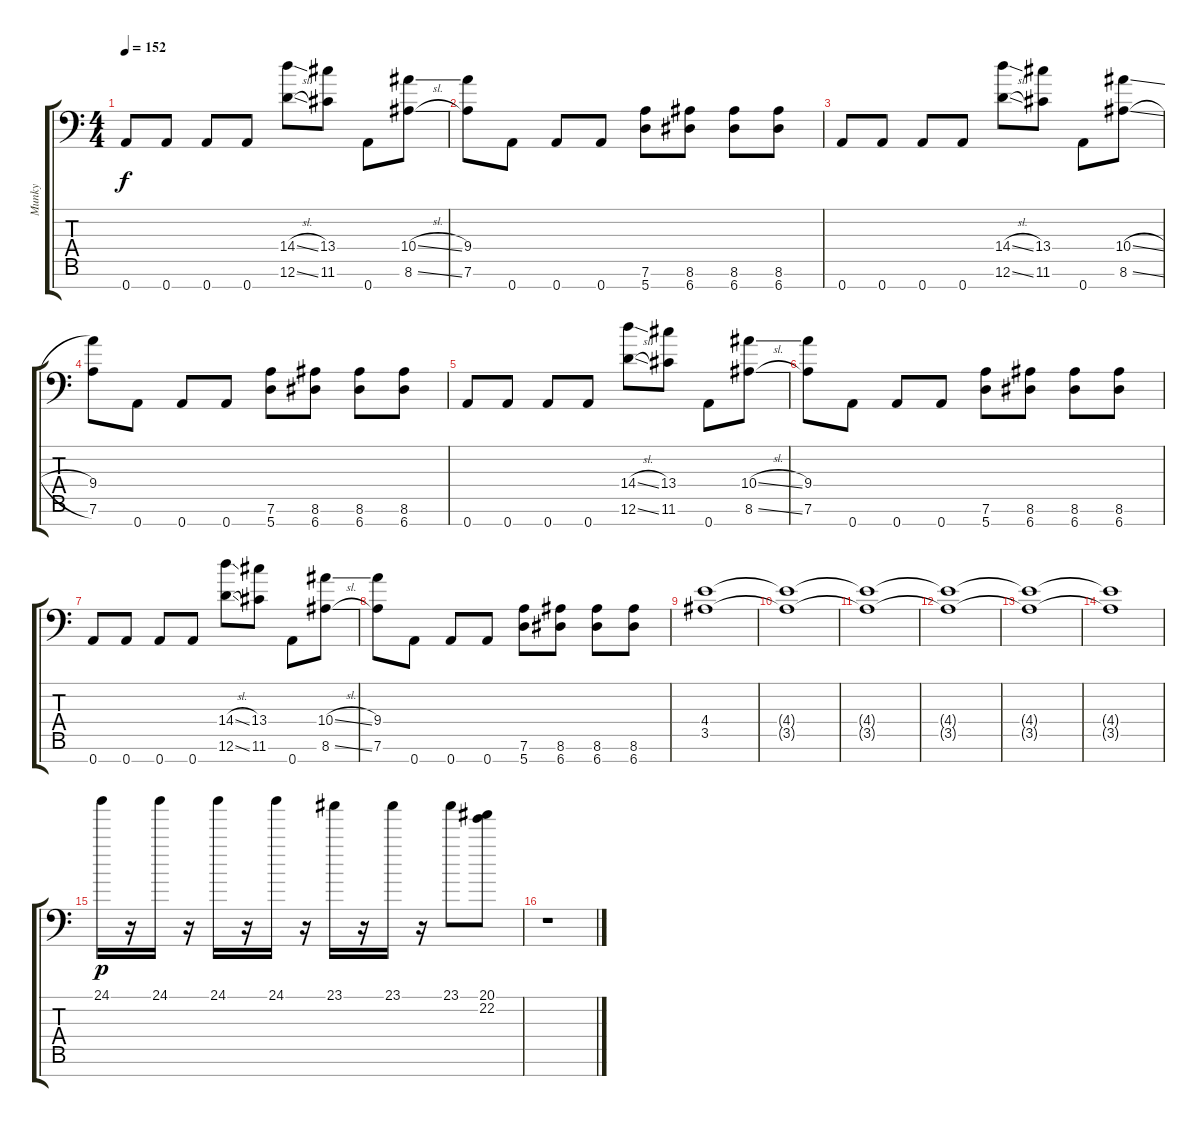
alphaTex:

\track ("Munky" "Munky") {instrument overdrivenguitar}
\staff {score tabs}
\tuning (D4 A3 F3 C3 G2 D2 A1) {hide}
\ts (4 4)
\tempo 152
\clef f4
\ks c
0.7.8{dy f} 0.7.8 0.7.8 0.7.8 (14.4{sl} 12.6{sl}).8 (13.4 11.6).8 0.7.8 (10.4{sl} 8.6{sl}).8 |
(9.4 7.6).8 0.7.8 0.7.8 0.7.8 (7.6 5.7).8 (8.6 6.7).8 (8.6 6.7).8 (8.6 6.7).8 |
0.7.8 0.7.8 0.7.8 0.7.8 (14.4{sl} 12.6{sl}).8 (13.4 11.6).8 0.7.8 (10.4{sl} 8.6{sl}).8 |
(9.4 7.6).8 0.7.8 0.7.8 0.7.8 (7.6 5.7).8 (8.6 6.7).8 (8.6 6.7).8 (8.6 6.7).8 |
0.7.8 0.7.8 0.7.8 0.7.8 (14.4{sl} 12.6{sl}).8 (13.4 11.6).8 0.7.8 (10.4{sl} 8.6{sl}).8 |
(9.4 7.6).8 0.7.8 0.7.8 0.7.8 (7.6 5.7).8 (8.6 6.7).8 (8.6 6.7).8 (8.6 6.7).8 |
0.7.8 0.7.8 0.7.8 0.7.8 (14.4{sl} 12.6{sl}).8 (13.4 11.6).8 0.7.8 (10.4{sl} 8.6{sl}).8 |
(9.4 7.6).8 0.7.8 0.7.8 0.7.8 (7.6 5.7).8 (8.6 6.7).8 (8.6 6.7).8 (8.6 6.7).8 |
(4.4 3.5).1{instrument distortionguitar} |
(4.4{t} 3.5{t}).1 |
(4.4{t} 3.5{t}).1 |
(4.4{t} 3.5{t}).1 |
(4.4{t} 3.5{t}).1 |
(4.4{t} 3.5{t}).1 |
24.1.16{dy p} r.16 24.1.16 r.16 24.1.16 r.16 24.1.16 r.16 23.1.16 r.16 23.1.16 r.16 23.1.8 (20.1 22.2).8 |
r.1
